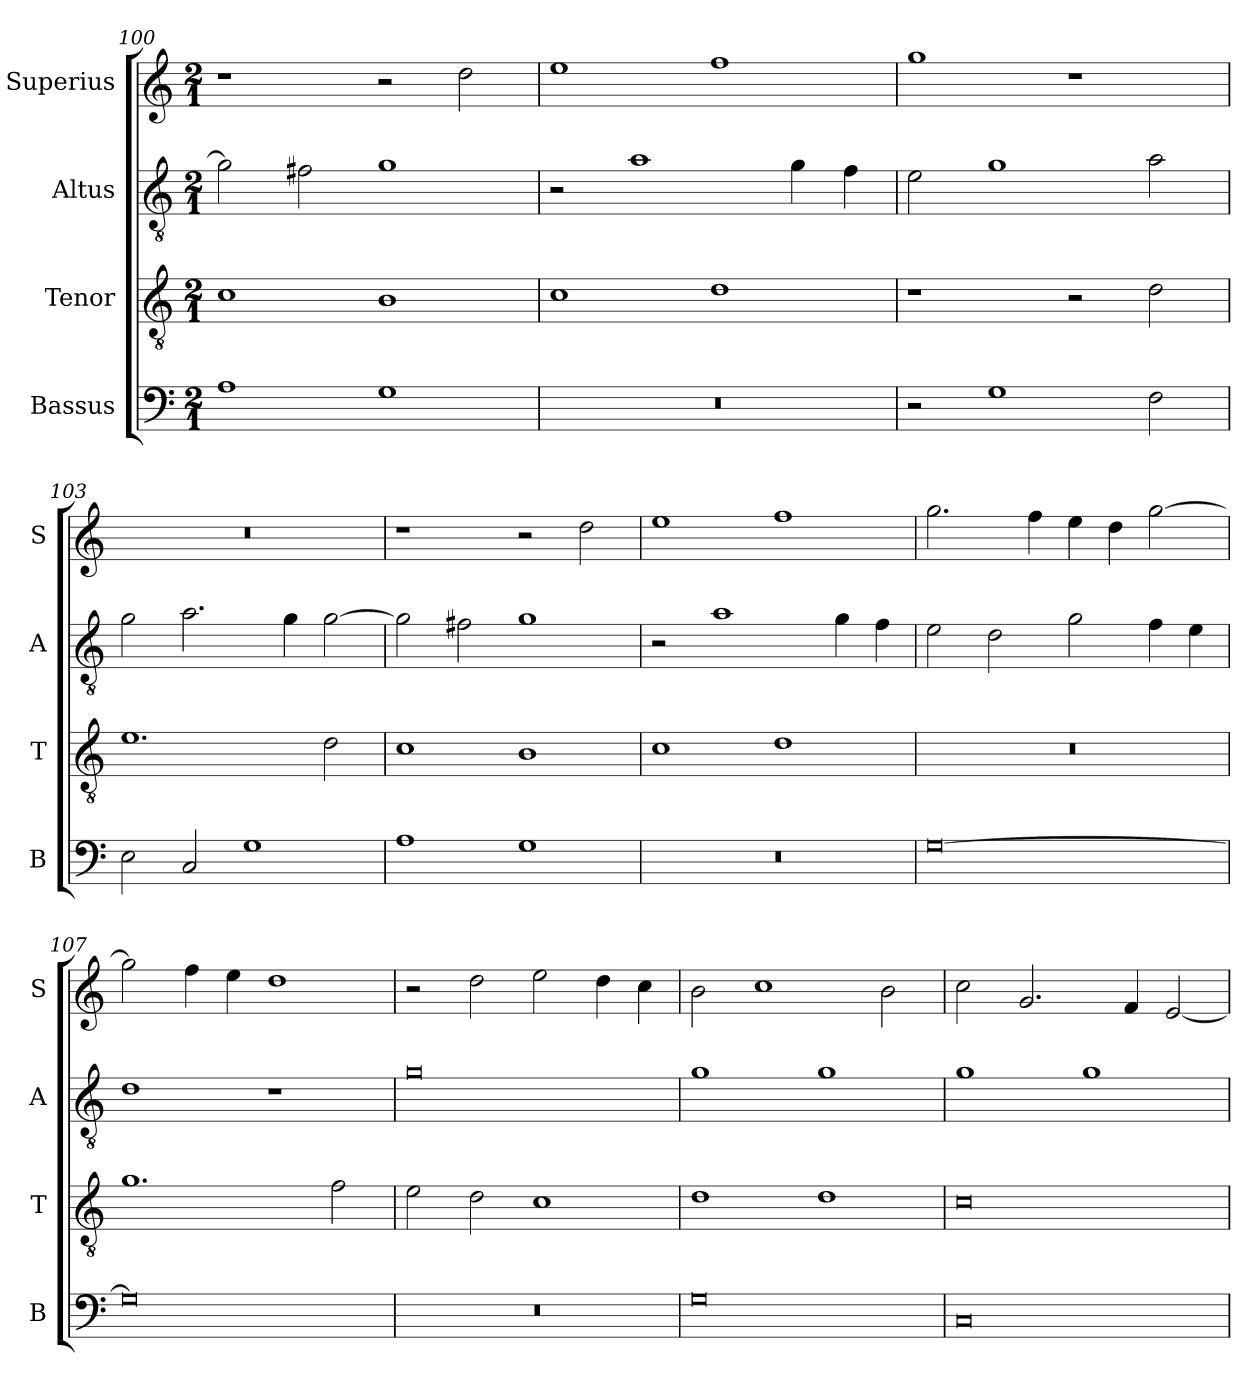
**kern	**kern	**kern	**kern
*part4	*part3	*part2	*part1
*staff4	*staff3	*staff2	*staff1
*I"Bassus	*I"Tenor	*I"Altus	*I"Superius
*I'B	*I'T	*I'A	*I'S
*clefF4	*clefGv2	*clefGv2	*clefG2
*k[]	*k[]	*k[]	*k[]
*M2/1	*M2/1	*M2/1	*M2/1
=100	=100	=100	=100
1A	1c	2g\]	1r
.	.	2f#X\	.
1G	1B	1g	2r
.	.	.	2dd\
=101	=101	=101	=101
0r	1c	2r	1ee
.	.	1a	.
.	1d	.	1ff
.	.	4g\	.
.	.	4f\	.
=102	=102	=102	=102
2r	1r	2e\	1gg
1G	.	1g	.
.	2r	.	1r
2F\	2d\	2a\	.
=103	=103	=103	=103
2E\	1.e	2g\	0r
2C/	.	2.a\	.
1G	.	.	.
.	.	4g\	.
.	2d\	[2g\	.
=104	=104	=104	=104
1A	1c	2g\]	1r
.	.	2f#X\	.
1G	1B	1g	2r
.	.	.	2dd\
=105	=105	=105	=105
0r	1c	2r	1ee
.	.	1a	.
.	1d	.	1ff
.	.	4g\	.
.	.	4f\	.
=106	=106	=106	=106
[0G	0r	2e\	2.gg\
.	.	2d\	.
.	.	.	4ff\
.	.	2g\	4ee\
.	.	.	4dd\
.	.	4f\	[2gg\
.	.	4e\	.
=107	=107	=107	=107
0G]	1.g	1d	2gg\]
.	.	.	4ff\
.	.	.	4ee\
.	.	1r	1dd
.	2f\	.	.
=108	=108	=108	=108
0r	2e\	0g	2r
.	2d\	.	2dd\
.	1c	.	2ee\
.	.	.	4dd\
.	.	.	4cc\
=109	=109	=109	=109
0G	1d	1g	2b\
.	.	.	1cc
.	1d	1g	.
.	.	.	2b\
=110	=110	=110	=110
0C	0c	1g	2cc\
.	.	.	2.g/
.	.	1g	.
.	.	.	4f/
.	.	.	[2e/
=	=	=	=
*-	*-	*-	*-
